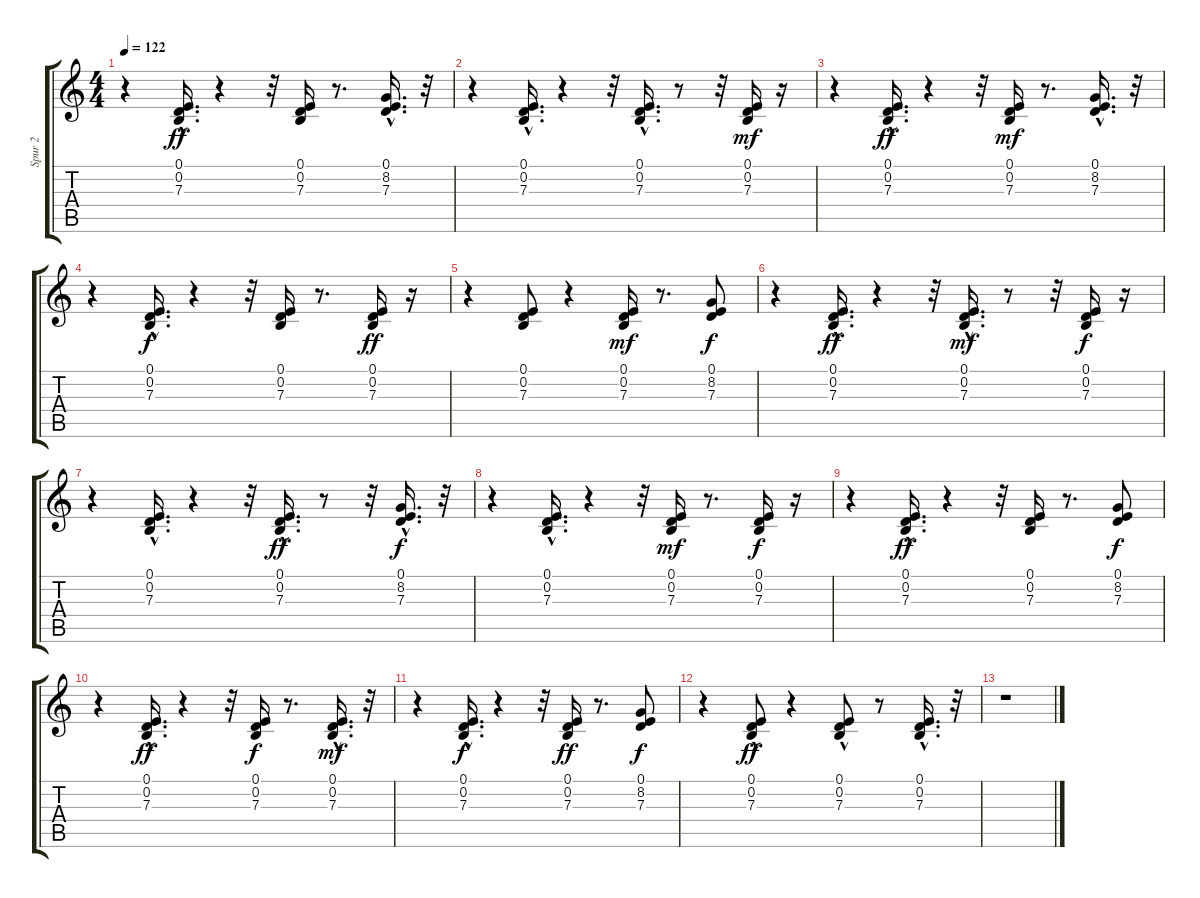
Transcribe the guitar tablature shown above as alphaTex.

\track ("Spur 2" "Spur 2") {instrument acousticgrandpiano}
\staff {score tabs}
\tuning (E4 B3 G3 D3 A2 E2) {hide}
\ts (4 4)
\tempo 122
\clef g2
\ks c
r.4{dy f} (0.1{hac} 0.2{hac} 7.3{hac}).16{d dy ff} r.4 r.32 (0.1 0.2 7.3).16 r.8{d} (0.1{hac} 8.2{hac} 7.3{hac}).16{d} r.32 |
r.4 (0.1{hac} 0.2{hac} 7.3{hac}).16{d} r.4 r.32 (0.1 0.2{hac} 7.3).16{d} r.8 r.32 (0.1 0.2 7.3).16{dy mf} r.16 |
r.4 (0.1{hac} 0.2{hac} 7.3{hac}).16{d dy ff} r.4 r.32 (0.1 0.2 7.3).16{dy mf} r.8{d} (0.1{hac} 8.2{hac} 7.3{hac}).16{d} r.32 |
r.4 (0.1{hac} 0.2{hac} 7.3{hac}).16{d dy f} r.4 r.32 (0.1 0.2 7.3).16 r.8{d} (0.1 0.2 7.3).16{dy ff} r.16 |
r.4 (0.1 0.2 7.3).8 r.4 (0.1 0.2 7.3).16{dy mf} r.8{d} (0.1 8.2 7.3).8{dy f} |
r.4 (0.1{hac} 0.2{hac} 7.3{hac}).16{d dy ff} r.4 r.32 (0.1 0.2{hac} 7.3).16{d dy mf} r.8 r.32 (0.1 0.2 7.3).16{dy f} r.16 |
r.4 (0.1{hac} 0.2{hac} 7.3{hac}).16{d} r.4 r.32 (0.1{hac} 0.2{hac} 7.3{hac}).16{d dy ff} r.8 r.32 (0.1{hac} 8.2{hac} 7.3{hac}).16{d dy f} r.32 |
r.4 (0.1{hac} 0.2{hac} 7.3{hac}).16{d} r.4 r.32 (0.1 0.2 7.3).16{dy mf} r.8{d} (0.1 0.2 7.3).16{dy f} r.16 |
r.4 (0.1{hac} 0.2{hac} 7.3{hac}).16{d dy ff} r.4 r.32 (0.1 0.2 7.3).16 r.8{d} (0.1 8.2 7.3).8{dy f} |
r.4 (0.1{hac} 0.2{hac} 7.3{hac}).16{d dy ff} r.4 r.32 (0.1 0.2 7.3).16{dy f} r.8{d} (0.1{hac} 0.2{hac} 7.3{hac}).16{d dy mf} r.32 |
r.4 (0.1{hac} 0.2{hac} 7.3{hac}).16{d dy f} r.4 r.32 (0.1 0.2 7.3).16{dy ff} r.8{d} (0.1 8.2 7.3).8{dy f} |
r.4 (0.1 0.2{hac} 7.3{hac}).8{dy ff} r.4 (0.1 0.2{hac} 7.3{hac}).8 r.8 (0.1{hac} 0.2{hac} 7.3{hac}).16{d} r.32 |
r.1
